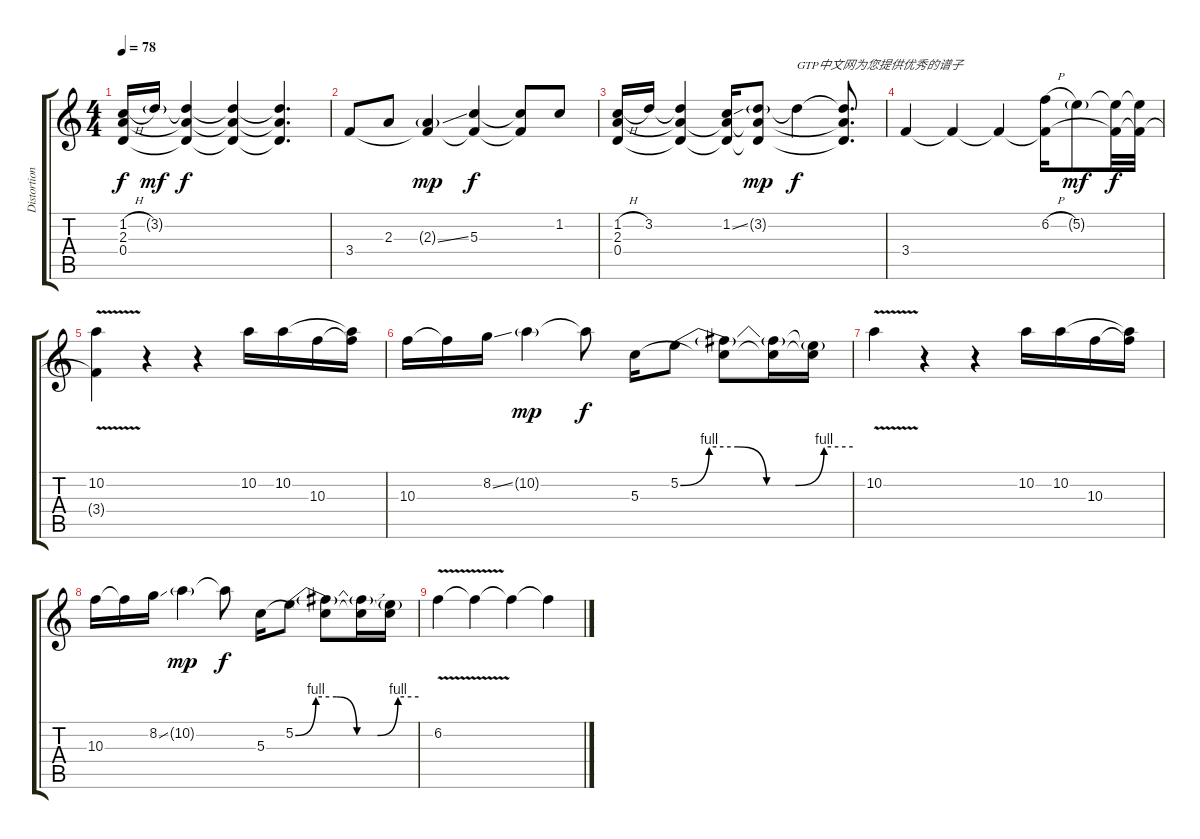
\track ("Distortion Guitar" "Distortion") {instrument distortionguitar}
\staff {score tabs}
\tuning (E4 B3 G3 D3 A2 E2) {hide}
\ts (4 4)
\tempo 78
\clef g2
\ks c
(1.2{h} 2.3 0.4).16{dy f instrument distortionguitar} 3.2{g}.16{dy mf} (3.2{t} 2.3{t} 0.4{t}).4{dy f} (3.2{t} 2.3{t} 0.4{t}).4 (3.2{t} 2.3{t} 0.4{t}).4{d} |
3.4.8 2.3.8 (2.3{ss g} 3.4{t}).4{dy mp} (5.3 3.4{t}).4{dy f} (5.3{t} 3.4{t}).8 1.2.8 |
(1.2{h} 2.3 0.4).16 3.2.16 (3.2{t} 2.3{t} 0.4{t}).4 (1.2{ss} 2.3{t} 0.4{t}).16 (3.2{g} 2.3{t} 0.4{t}).8{dy mp} 3.2{t}.4{txt "GTP中文网为您提供优秀的谱子" dy f} (3.2{t} 2.3{t} 0.4{t}).8{d} |
3.4.4 3.4{t}.4 3.4{t}.4 (6.2{h} 3.4{t}).16 5.2{g}.8{dy mf} (5.2{t} 3.4{t}).32{dy f} (5.2{t} 3.4{t}).32 |
(10.2{v} 3.4{v t}).4 r.4 r.4 10.2.16 10.2.16 10.3.16 (10.2{t} 10.3{t}).16 |
10.3.16 10.3{t}.16 8.2{ss}.16 10.2{g}.4{dy mp} 10.2{t}.8{dy f} 5.3.16 5.2{be (custom 0 0 10 4 20 4 30 0 40 0 50 4 60 4)}.8 (5.2{t} 5.3{t}).8 (5.2{t} 5.3{t}).16 (5.2{t} 5.3{t}).16 |
10.2{v}.4 r.4 r.4 10.2.16 10.2.16 10.3.16 (10.2{t} 10.3{t}).16 |
10.3.16 10.3{t}.16 8.2{ss}.16 10.2{g}.4{dy mp} 10.2{t}.8{dy f} 5.3.16 5.2{be (custom 0 0 10 4 20 4 30 0 40 0 50 4 60 4)}.8 (5.2{t} 5.3{t}).8 (5.2{t} 5.3{t}).16 (5.2{t} 5.3{t}).16 |
6.2{v}.4 6.2{t}.4 6.2{t}.4 6.2{t}.4
